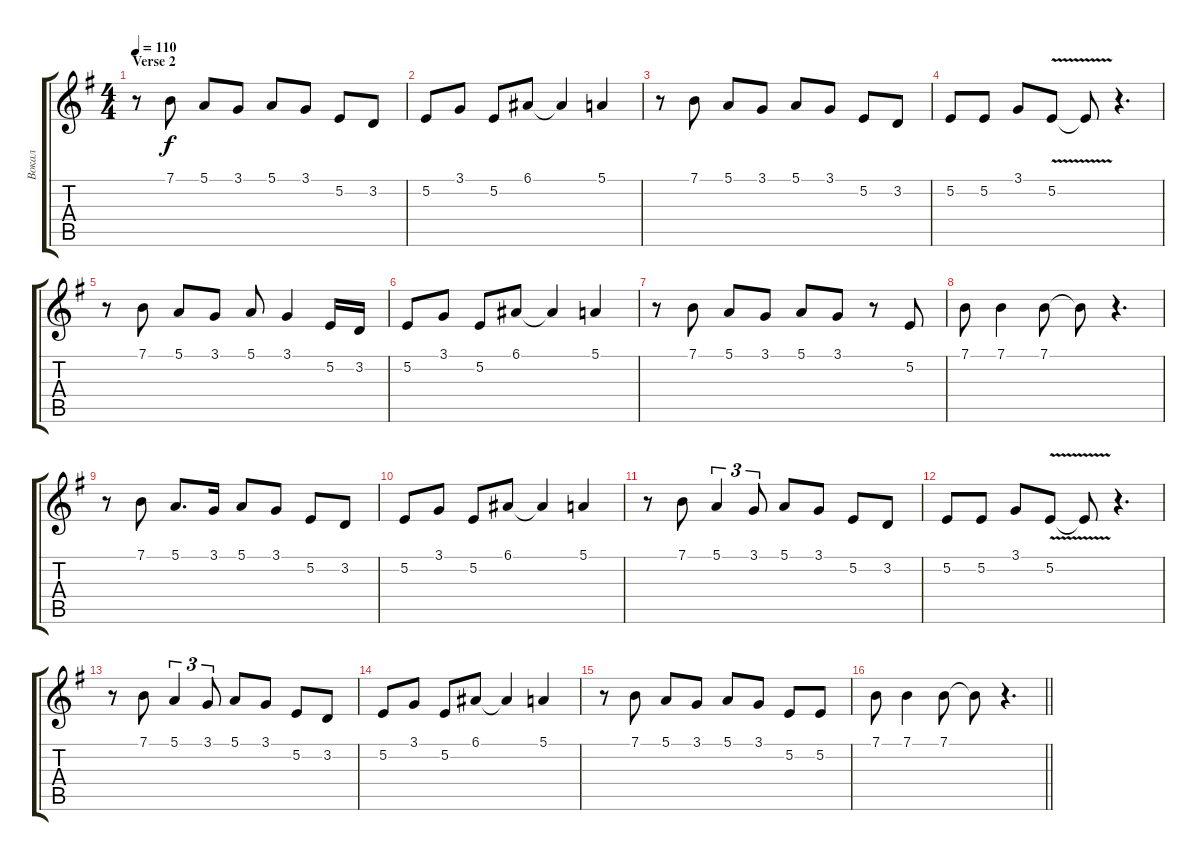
\track ("Вокал" "Вокал") {instrument trumpet}
\staff {score tabs}
\tuning (E4 B3 G3 D3 A2 E2) {hide}
\ts (4 4)
\section ("" "Verse 2")
\tempo 110
\clef g2
\ks eminor
r.8{dy f} 7.1.8 5.1.8 3.1.8 5.1.8 3.1.8 5.2.8 3.2.8 |
5.2.8 3.1.8 5.2.8 6.1.8 6.1{t}.4 5.1.4 |
r.8 7.1.8 5.1.8 3.1.8 5.1.8 3.1.8 5.2.8 3.2.8 |
5.2.8 5.2.8 3.1.8 5.2{v}.8 5.2{t}.8 r.4{d} |
r.8 7.1.8 5.1.8 3.1.8 5.1.8 3.1.4 5.2.16 3.2.16 |
5.2.8 3.1.8 5.2.8 6.1.8 6.1{t}.4 5.1.4 |
r.8 7.1.8 5.1.8 3.1.8 5.1.8 3.1.8 r.8 5.2.8 |
7.1.8 7.1.4 7.1.8 7.1{t}.8 r.4{d} |
r.8 7.1.8 5.1.8{d} 3.1.16 5.1.8 3.1.8 5.2.8 3.2.8 |
5.2.8 3.1.8 5.2.8 6.1.8 6.1{t}.4 5.1.4 |
r.8 7.1.8 5.1.4{tu (3 2)} 3.1.8{tu (3 2)} 5.1.8 3.1.8 5.2.8 3.2.8 |
5.2.8 5.2.8 3.1.8 5.2{v}.8 5.2{t}.8 r.4{d} |
r.8 7.1.8 5.1.4{tu (3 2)} 3.1.8{tu (3 2)} 5.1.8 3.1.8 5.2.8 3.2.8 |
5.2.8 3.1.8 5.2.8 6.1.8 6.1{t}.4 5.1.4 |
r.8 7.1.8 5.1.8 3.1.8 5.1.8 3.1.8 5.2.8 5.2.8 |
\barLineRight lightlight
7.1.8 7.1.4 7.1.8 7.1{t}.8 r.4{d}
